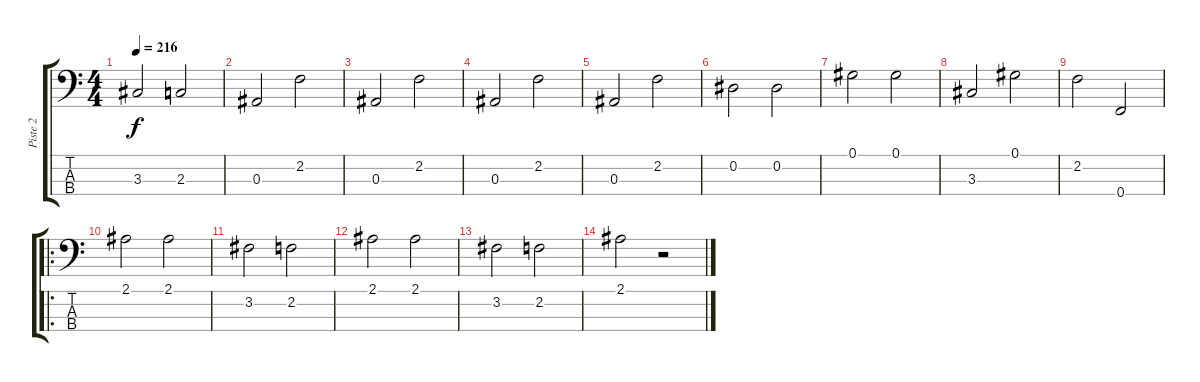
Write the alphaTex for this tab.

\track ("Piste 2" "Piste 2") {instrument acousticguitarnylon}
\staff {score tabs}
\tuning (Ab2 Eb2 Bb1 F1) {hide}
\ts (4 4)
\tempo 216
\clef f4
\ks c
3.3.2{dy f} 2.3.2 |
0.3.2 2.2.2 |
0.3.2 2.2.2 |
0.3.2 2.2.2 |
0.3.2 2.2.2 |
0.2.2 0.2.2 |
0.1.2 0.1.2 |
3.3.2 0.1.2 |
2.2.2 0.4.2 |
\ro
2.1.2 2.1.2 |
3.2.2 2.2.2 |
2.1.2 2.1.2 |
3.2.2 2.2.2 |
2.1.2 r.2
